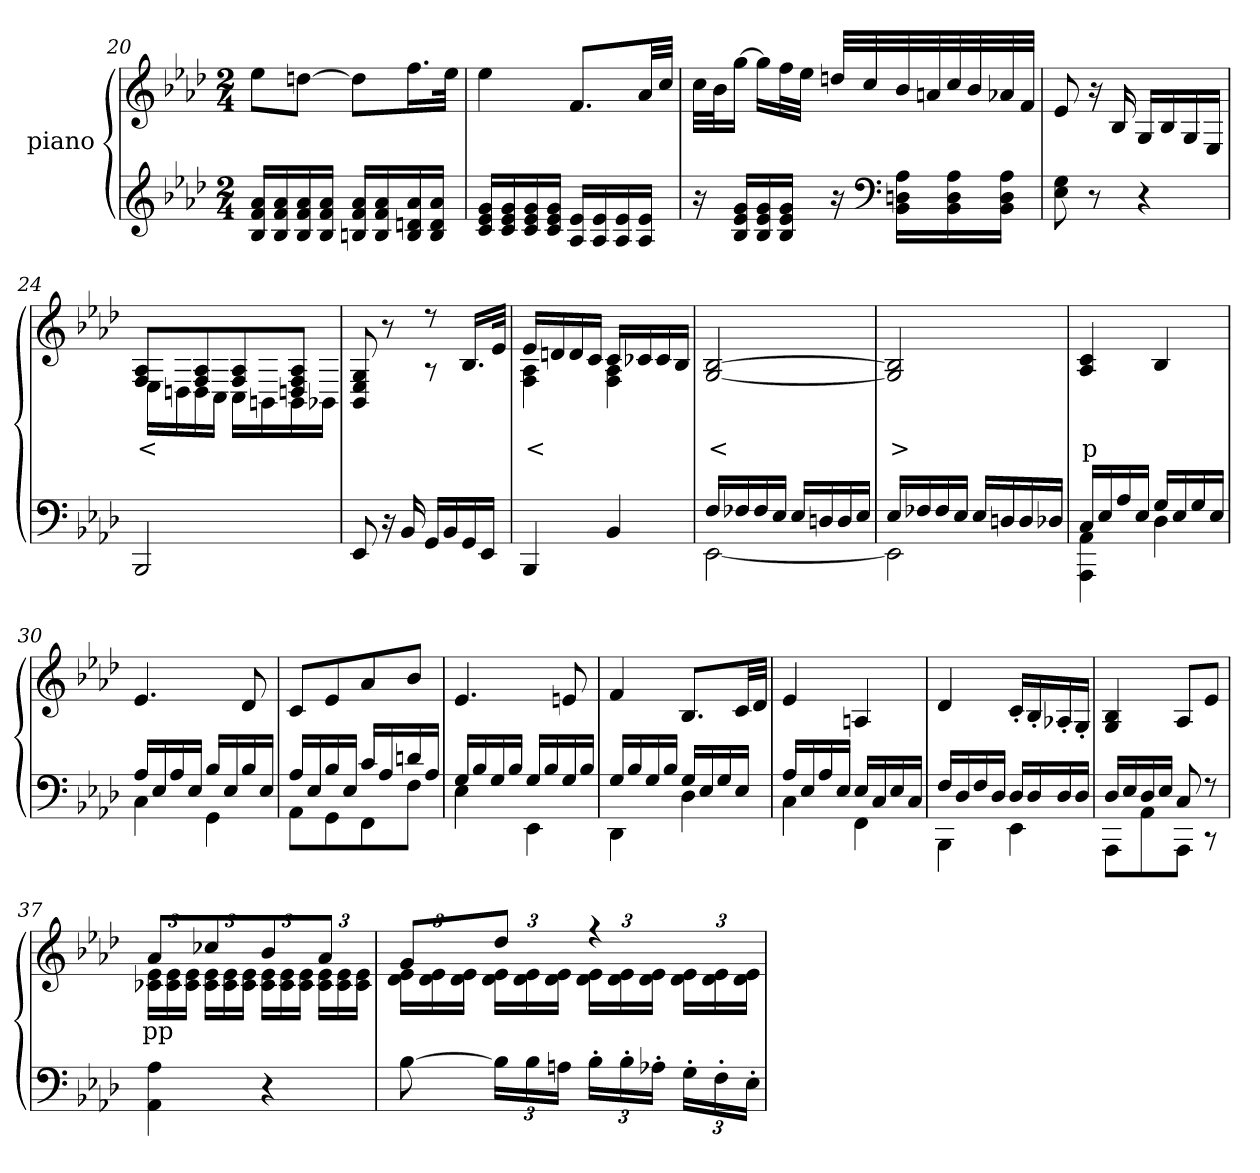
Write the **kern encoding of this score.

**kern	**kern	**text
*part2	*part1	*part1
*staff2	*staff1	*staff1
*	*I"piano	*
*clefG2	*clefG2	*
*k[b-e-a-d-]	*k[b-e-a-d-]	*
*A-:	*A-:	*
*M2/4	*M2/4	*
=20	=20	=20
16B- 16f 16a-LL	8ee-L	.
16B- 16f 16a-	.	.
16B- 16f 16a-	[8ddnJ	.
16B- 16f 16a-JJ	.	.
16Bn 16f 16a-LL	8ddL]	.
16B 16f 16a-	.	.
16B 16dn 16a-	16.ffL	.
16B 16d 16a-JJ	.	.
.	32ee-JJk	.
=21	=21	=21
16c 16e- 16gLL	4ee-	.
16c 16e- 16g	.	.
16c 16e- 16g	.	.
16c 16e- 16gJJ	.	.
16A- 16e-LL	8.fL	.
16A- 16e-	.	.
16A- 16e-	.	.
16A- 16e-JJ	32a-LL	.
.	32ccJJJ	.
=22	=22	=22
16r	32ccLLL	.
.	32b-J	.
16B- 16e- 16gLL	[16ggJJ	.
16B- 16e- 16g	16ggLL]	.
16B- 16e- 16gJJ	32ffL	.
.	32ee-JJJ	.
16r	32ddnLLL	.
.	32cc	.
*clefF4	*	*
16BB- 16Dn 16A-LL	32b-	.
.	32an	.
16BB- 16D 16A-	32cc	.
.	32b-	.
16BB- 16D 16A-JJ	32a-X	.
.	32fJJJ	.
=23	=23	=23
8E- 8G	8e-	.
8r	16r	.
.	16B-	.
4r	16GLL	.
.	16B-	.
.	16G	.
.	16E-JJ	.
=24	=24	=24
*	*^	*
2BBB-	8F 8A-L	16E-LL	<
.	.	16Dn	.
.	8F 8A-	16D	.
.	.	16CJJ	.
.	8F 8A-	16CLL	.
.	.	16BBn	.
.	8Dn 8F 8A-J	16BB	.
.	.	16BB-XJJ	.
=25	=25	=25	=25
8EE-	4ryy	8BB- 8E- 8G	.
16r	.	8r	.
16BB-	.	.	.
16GGLL	8r	8r	.
16BB-	.	.	.
16GG	16.B-LL	8ryy	.
16EE-JJ	.	.	.
.	32e-JJk	.	.
=26	=26	=26	=26
4BBB-	16e-LL	4F 4A-	<
.	16dn	.	.
.	16d	.	.
.	16cJJ	.	.
4BB-	16cLL	4F 4A-	.
.	16c-X	.	.
.	16c-	.	.
.	16B-JJ	.	.
*	*v	*v	*
=27	=27	=27
*^	*	*
16FLL	[2EE-	[2G [2B-	<
16F-X	.	.	.
16F-	.	.	.
16E-JJ	.	.	.
16E-LL	.	.	.
16Dn	.	.	.
16D	.	.	.
16E-JJ	.	.	.
=28	=28	=28	=28
16E-LL	2EE-]	2G] 2B-]	>
16F-X	.	.	.
16F-	.	.	.
16E-JJ	.	.	.
16E-LL	.	.	.
16Dn	.	.	.
16D	.	.	.
16D-XJJ	.	.	.
=29	=29	=29	=29
16CLL	4AAA- 4AA-	4A- 4c	p
16E-	.	.	.
16A-	.	.	.
16E-JJ	.	.	.
16GLL	4D-	4B-	.
16E-	.	.	.
16G	.	.	.
16E-JJ	.	.	.
=30	=30	=30	=30
16A-LL	4C	4.e-	.
16E-	.	.	.
16A-	.	.	.
16E-JJ	.	.	.
16B-LL	4GG	.	.
16E-	.	.	.
16B-	.	8d-	.
16E-JJ	.	.	.
=31	=31	=31	=31
16A-LL	8AA-L	8cL	.
16E-	.	.	.
16B-	8GG	8e-	.
16E-JJ	.	.	.
16cLL	8FF	8a-	.
16A-	.	.	.
16dn	8FJ	8b-J	.
16A-JJ	.	.	.
=32	=32	=32	=32
16GLL	4E-	4.e-	.
16B-	.	.	.
16G	.	.	.
16B-JJ	.	.	.
16GLL	4EE-	.	.
16B-	.	.	.
16G	.	8en	.
16B-JJ	.	.	.
=33	=33	=33	=33
16GLL	4DD-	4f	.
16B-	.	.	.
16G	.	.	.
16B-JJ	.	.	.
16GLL	4D-	8.B-L	.
16E-	.	.	.
16G	.	.	.
16E-JJ	.	32cLL	.
.	.	32d-JJJ	.
=34	=34	=34	=34
16A-LL	4C	4e-	.
16E-	.	.	.
16A-	.	.	.
16E-JJ	.	.	.
16E-LL	4FF	4An	.
16C	.	.	.
16E-	.	.	.
16CJJ	.	.	.
=35	=35	=35	=35
16FLL	4BBB-	4d-	.
16D-	.	.	.
16F	.	.	.
16D-JJ	.	.	.
16D-LL	4EE-	16c'>LL	.
16D-	.	16B-'>	.
16D-	.	16A-X'>	.
16D-JJ	.	16G'>JJ	.
=36	=36	=36	=36
16D-LL	8AAA-L	4G 4B-	.
16E-	.	.	.
16D-	8AA-	.	.
16E-JJ	.	.	.
8C	8AAA-J	8A-L	.
8r	8r	8e-J	.
*v	*v	*	*
=37	=37	=37
*	*^	*
4AA- 4A-	8a-L	24c- 24e-LL	pp
.	.	24c- 24e-	.
.	.	24c- 24e-JJ	.
.	8cc-X	24c- 24e-LL	.
.	.	24c- 24e-	.
.	.	24c- 24e-JJ	.
4r	8b-	24c- 24e-LL	.
.	.	24c- 24e-	.
.	.	24c- 24e-JJ	.
.	8a-J	24c- 24e-LL	.
.	.	24c- 24e-	.
.	.	24c- 24e-JJ	.
=38	=38	=38	=38
[8B-	8gL	24d- 24e-LL	.
.	.	24d- 24e-	.
.	.	24d- 24e-JJ	.
24B-LL]	8dd-J	24d- 24e-LL	.
24B-	.	24d- 24e-	.
24AnJJ	.	24d- 24e-JJ	.
24B-'>LL	4r	24d- 24e-LL	.
24B-'>	.	24d- 24e-	.
24A-X'>JJ	.	24d- 24e-JJ	.
24G'>LL	.	24d- 24e-LL	.
24F'>	.	24d- 24e-	.
24E-'>JJ	.	24d- 24e-JJ	.
*	*v	*v	*
=	=	=
*-	*-	*-
